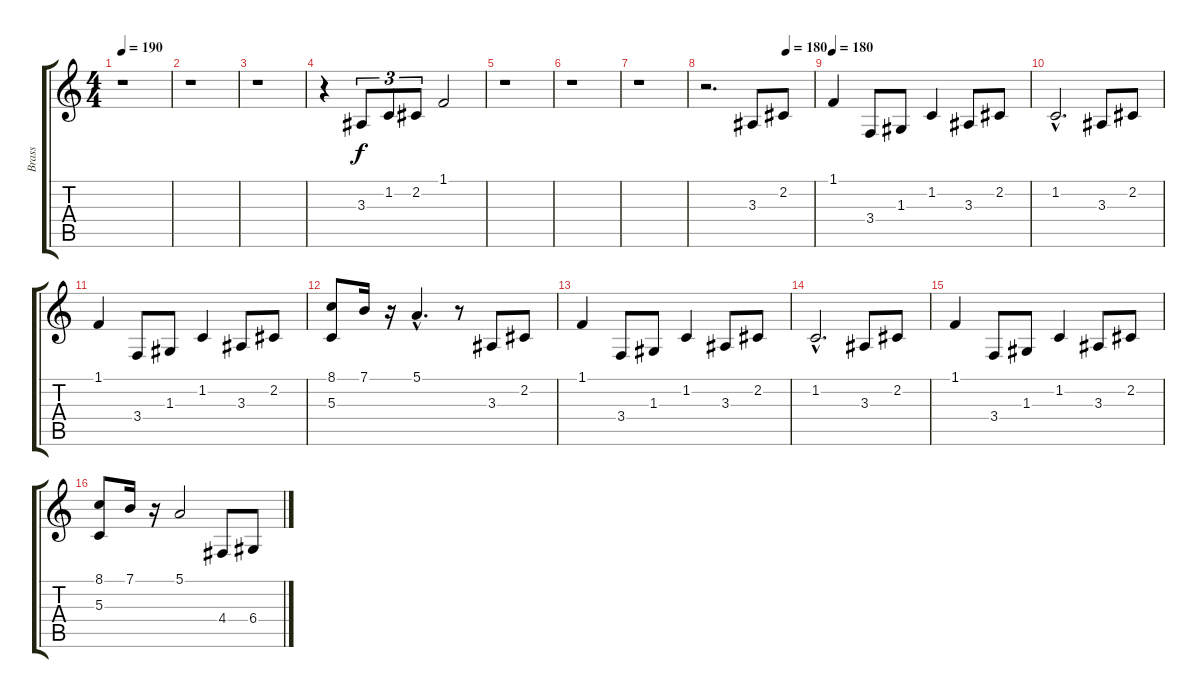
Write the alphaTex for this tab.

\track ("Brass" "Brass") {instrument brasssection}
\staff {score tabs}
\tuning (E4 B3 G3 D3 A2 E2) {hide}
\ts (4 4)
\tempo 190
\clef g2
\ks c
r.1{dy f} |
r.1 |
r.1 |
r.4 3.3.8{tu (3 2)} 1.2.8{tu (3 2)} 2.2.8{tu (3 2)} 1.1.2 |
r.1 |
r.1 |
r.1 |
\tempo (180 0.75)
r.2{d} 3.3.8 2.2.8 |
\tempo 180
1.1.4 3.4.8 1.3.8 1.2.4 3.3.8 2.2.8 |
1.2{hac}.2{d} 3.3.8 2.2.8 |
1.1.4 3.4.8 1.3.8 1.2.4 3.3.8 2.2.8 |
(8.1 5.3).8 7.1.16 r.16 5.1{hac}.4{d} r.8 3.3.8 2.2.8 |
1.1.4 3.4.8 1.3.8 1.2.4 3.3.8 2.2.8 |
1.2{hac}.2{d} 3.3.8 2.2.8 |
1.1.4 3.4.8 1.3.8 1.2.4 3.3.8 2.2.8 |
(8.1 5.3).8 7.1.16 r.16 5.1.2 4.4.8 6.4.8
